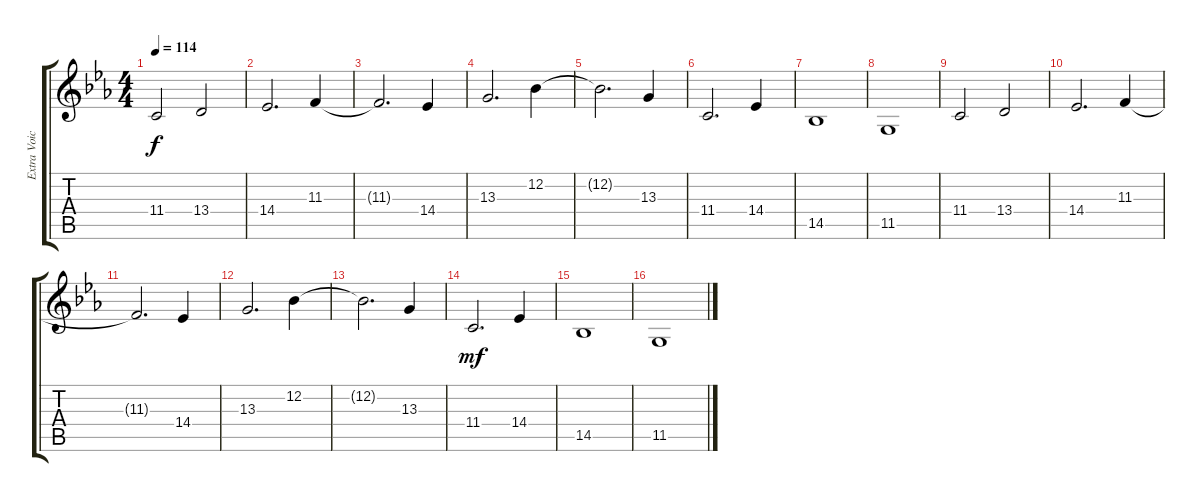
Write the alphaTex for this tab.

\track ("Extra Voice" "Extra Voic") {instrument lead6voice}
\staff {score tabs}
\tuning (Eb4 Bb3 Gb3 Db3 Ab2 Eb2) {hide}
\ts (4 4)
\tempo 114
\clef g2
\ks eb
11.4.2{dy f} 13.4.2 |
14.4.2{d} 11.3.4 |
11.3{t}.2{d} 14.4.4 |
13.3.2{d} 12.2.4 |
12.2{t}.2{d} 13.3.4 |
11.4.2{d} 14.4.4 |
14.5.1 |
11.5.1 |
11.4.2 13.4.2 |
14.4.2{d} 11.3.4 |
11.3{t}.2{d} 14.4.4 |
13.3.2{d} 12.2.4 |
12.2{t}.2{d} 13.3.4 |
11.4.2{d dy mf} 14.4.4 |
14.5.1 |
11.5.1
